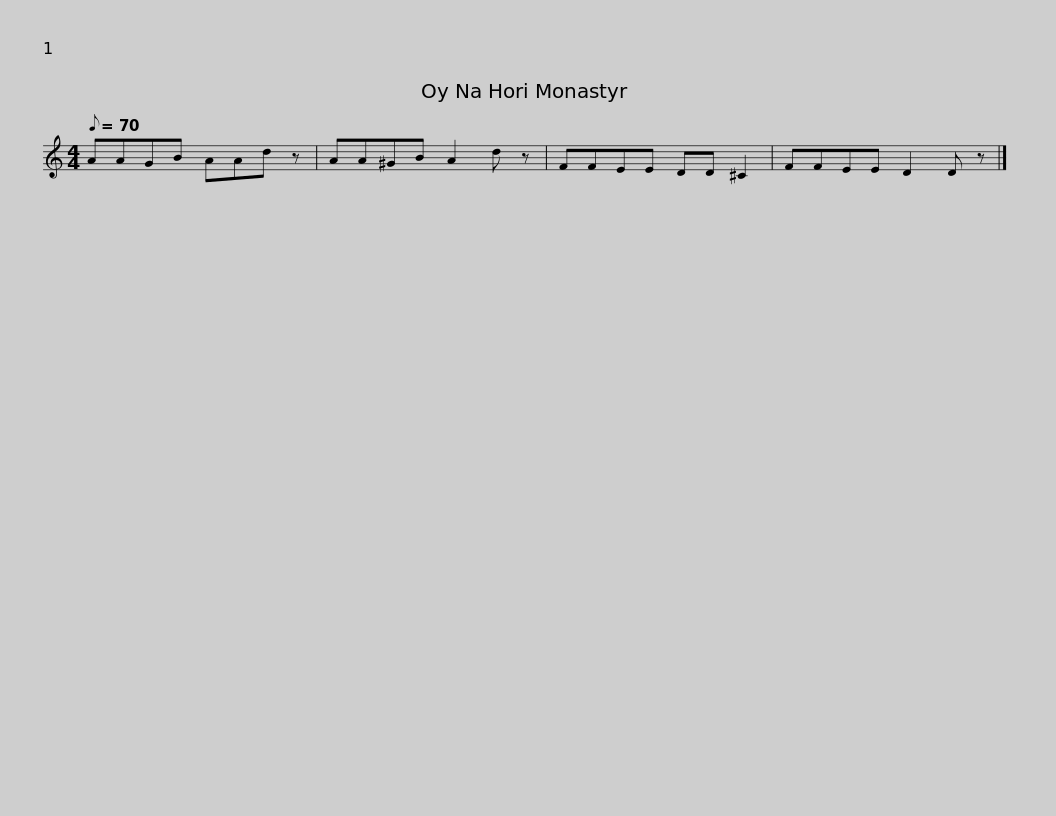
X:1
L:1/8
Q:1/8=70
M:4/4
I:linebreak $
K:C
V:1 treble
V:1
 AAGB AAd z | AA^GB A2 d z | FFEE DD ^C2 | FFEE D2 D z |] %4
